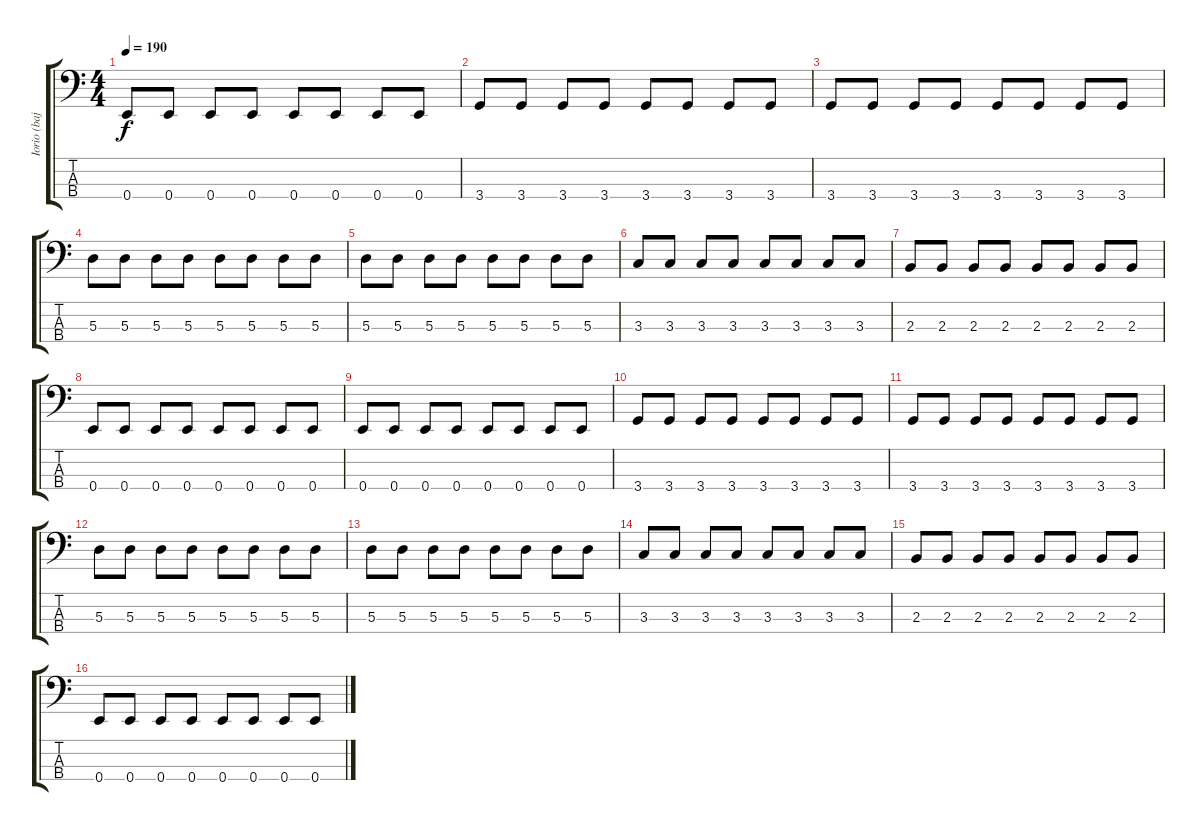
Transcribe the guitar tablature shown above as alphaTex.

\track ("Iorio (bajo)" "Iorio (baj") {instrument electricbassfinger}
\staff {score tabs}
\tuning (G2 D2 A1 E1) {hide}
\ts (4 4)
\tempo 190
\clef f4
\ks c
0.4.8{dy f} 0.4.8 0.4.8 0.4.8 0.4.8 0.4.8 0.4.8 0.4.8 |
3.4.8 3.4.8 3.4.8 3.4.8 3.4.8 3.4.8 3.4.8 3.4.8 |
3.4.8 3.4.8 3.4.8 3.4.8 3.4.8 3.4.8 3.4.8 3.4.8 |
5.3.8 5.3.8 5.3.8 5.3.8 5.3.8 5.3.8 5.3.8 5.3.8 |
5.3.8 5.3.8 5.3.8 5.3.8 5.3.8 5.3.8 5.3.8 5.3.8 |
3.3.8 3.3.8 3.3.8 3.3.8 3.3.8 3.3.8 3.3.8 3.3.8 |
2.3.8 2.3.8 2.3.8 2.3.8 2.3.8 2.3.8 2.3.8 2.3.8 |
0.4.8 0.4.8 0.4.8 0.4.8 0.4.8 0.4.8 0.4.8 0.4.8 |
0.4.8 0.4.8 0.4.8 0.4.8 0.4.8 0.4.8 0.4.8 0.4.8 |
3.4.8 3.4.8 3.4.8 3.4.8 3.4.8 3.4.8 3.4.8 3.4.8 |
3.4.8 3.4.8 3.4.8 3.4.8 3.4.8 3.4.8 3.4.8 3.4.8 |
5.3.8 5.3.8 5.3.8 5.3.8 5.3.8 5.3.8 5.3.8 5.3.8 |
5.3.8 5.3.8 5.3.8 5.3.8 5.3.8 5.3.8 5.3.8 5.3.8 |
3.3.8 3.3.8 3.3.8 3.3.8 3.3.8 3.3.8 3.3.8 3.3.8 |
2.3.8 2.3.8 2.3.8 2.3.8 2.3.8 2.3.8 2.3.8 2.3.8 |
0.4.8 0.4.8 0.4.8 0.4.8 0.4.8 0.4.8 0.4.8 0.4.8
